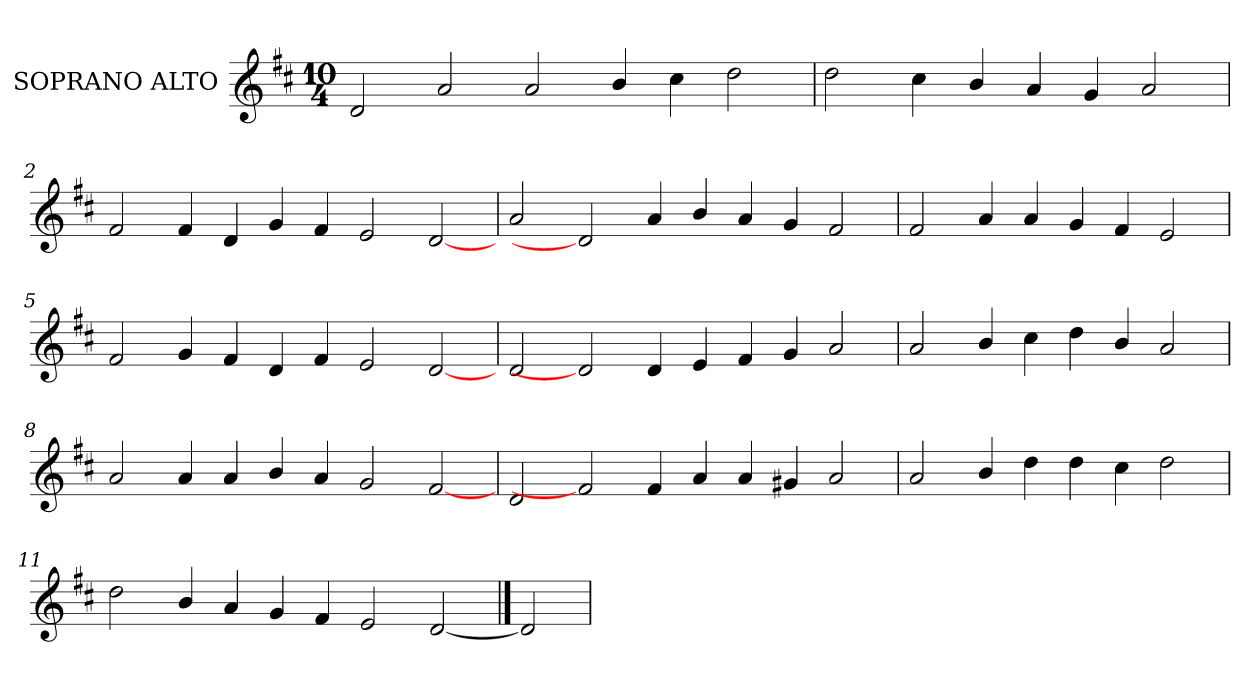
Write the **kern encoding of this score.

**kern
*part1
*staff1
*I"SOPRANO ALTO
*I'S. A.
!!LO:PB:g=z
*clefG2
*k[f#c#]
*D:
*M10/4
=
2di/
2ai/
2ai/
4bi/
4cc#i\
2ddi\
=1
2ddi\
4cc#i\
4bi/
4ai/
4gi/
2ai/
!!LO:LB:g=z
=2
2f#i/
4f#i/
4di/
4gi/
4f#i/
2ei/
[2di
=3
2ai/
2di]
4ai/
4bi/
4ai/
4gi/
2f#i/
!!LO:LB:g=z
=4
2f#i/
4ai/
4ai/
4gi/
4f#i/
2ei/
=5
2f#i/
4gi/
4f#i/
4di/
4f#i/
2ei/
[2di
!!LO:LB:g=z
=6
2di/
2di]
4di/
4ei/
4f#i/
4gi/
2ai/
=7
2ai/
4bi/
4cc#i\
4ddi\
4bi/
2ai/
!!LO:LB:g=z
=8
2ai/
4ai/
4ai/
4bi/
4ai/
2gi/
[2f#i
=9
2di/
2f#i]
4f#i/
4ai/
4ai/
4g#Xi/
2ai/
!!LO:LB:g=z
=10
2ai/
4bi/
4ddi\
4ddi\
4cc#i\
2ddi\
=11
2ddi\
4bi/
4ai/
4gi/
4f#i/
2ei/
[2di
==12
2di]
=
*-
